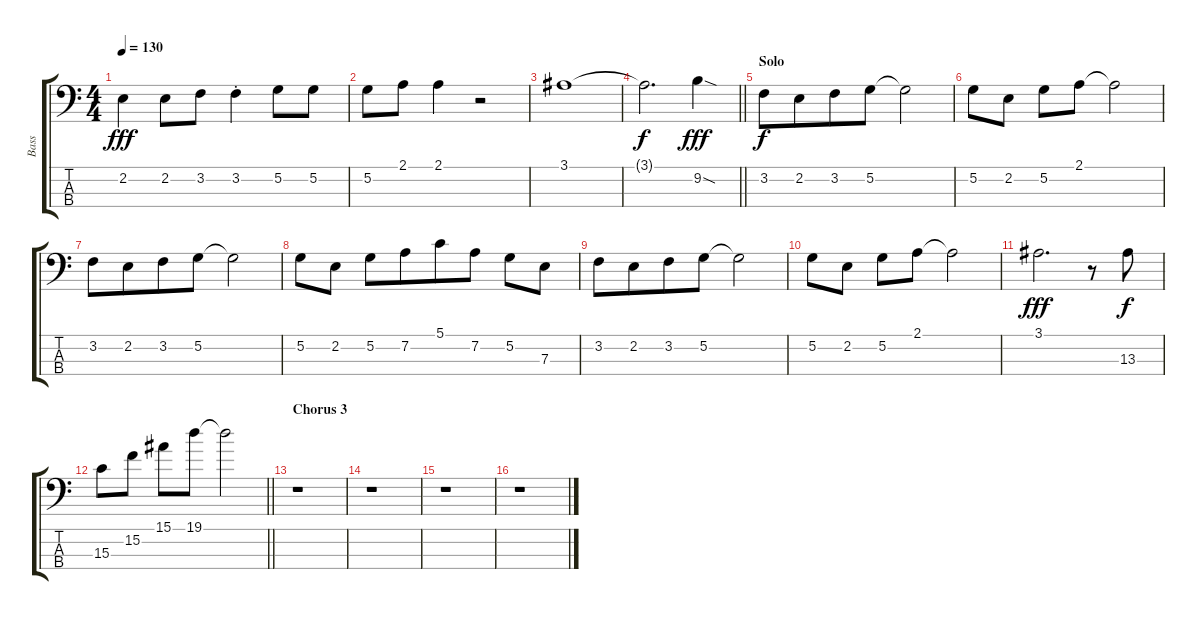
\track ("Bass" "Bass") {instrument electricbassfinger}
\staff {score tabs}
\tuning (G2 D2 A1 E1) {hide}
\ts (4 4)
\tempo 130
\clef f4
\ks c
2.2.4{dy fff} 2.2.8 3.2.8{beam merge} 3.2{st}.4 5.2.8{beam merge} 5.2.8 |
5.2.8 2.1.8{beam merge} 2.1.4 r.2 |
3.1.1 |
\barLineRight lightlight
3.1{t}.2{d dy f beam merge} 9.2{sod}.4{dy fff} |
\section ("" "Solo")
3.2.8{dy f} 2.2.8{beam merge} 3.2.8 5.2.8{beam merge} 5.2{t}.2 |
5.2.8 2.2.8 5.2.8 2.1.8 2.1{t}.2 |
3.2.8 2.2.8{beam merge} 3.2.8 5.2.8 5.2{t}.2 |
5.2.8 2.2.8 5.2.8 7.2.8{beam merge} 5.1.8 7.2.8 5.2.8 7.3.8 |
3.2.8 2.2.8{beam merge} 3.2.8 5.2.8 5.2{t}.2 |
5.2.8 2.2.8 5.2.8 2.1.8 2.1{t}.2 |
3.1.2{d dy fff} r.8 13.3.8{dy f} |
\barLineRight lightlight
15.3.8 15.2.8 15.1.8 19.1.8{beam merge} 19.1{t}.2 |
\section ("" "Chorus 3")
r.1 |
r.1 |
r.1 |
r.1
